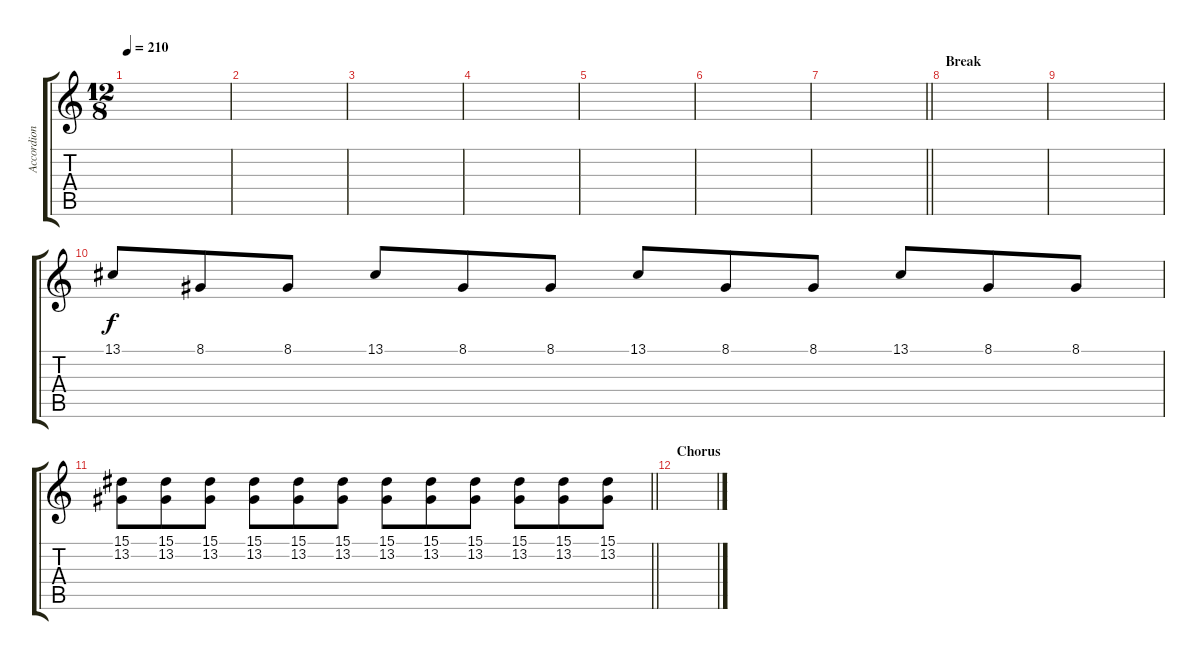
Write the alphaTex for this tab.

\track ("Accordion" "Accordion") {instrument accordion}
\staff {score tabs}
\tuning (C4 G3 Eb3 Bb2 F2 C2) {hide}
\ts (12 8)
\tempo 210
\clef g2
\ks c
|
|
|
|
|
|
\barLineRight lightlight
|
\section ("" "Break")
|
|
13.1.8 8.1.8 8.1.8 13.1.8 8.1.8 8.1.8 13.1.8 8.1.8 8.1.8 13.1.8 8.1.8 8.1.8 |
\barLineRight lightlight
(15.1 13.2).8 (15.1 13.2).8 (15.1 13.2).8 (15.1 13.2).8 (15.1 13.2).8 (15.1 13.2).8 (15.1 13.2).8 (15.1 13.2).8 (15.1 13.2).8 (15.1 13.2).8 (15.1 13.2).8 (15.1 13.2).8 |
\section ("" "Chorus")
